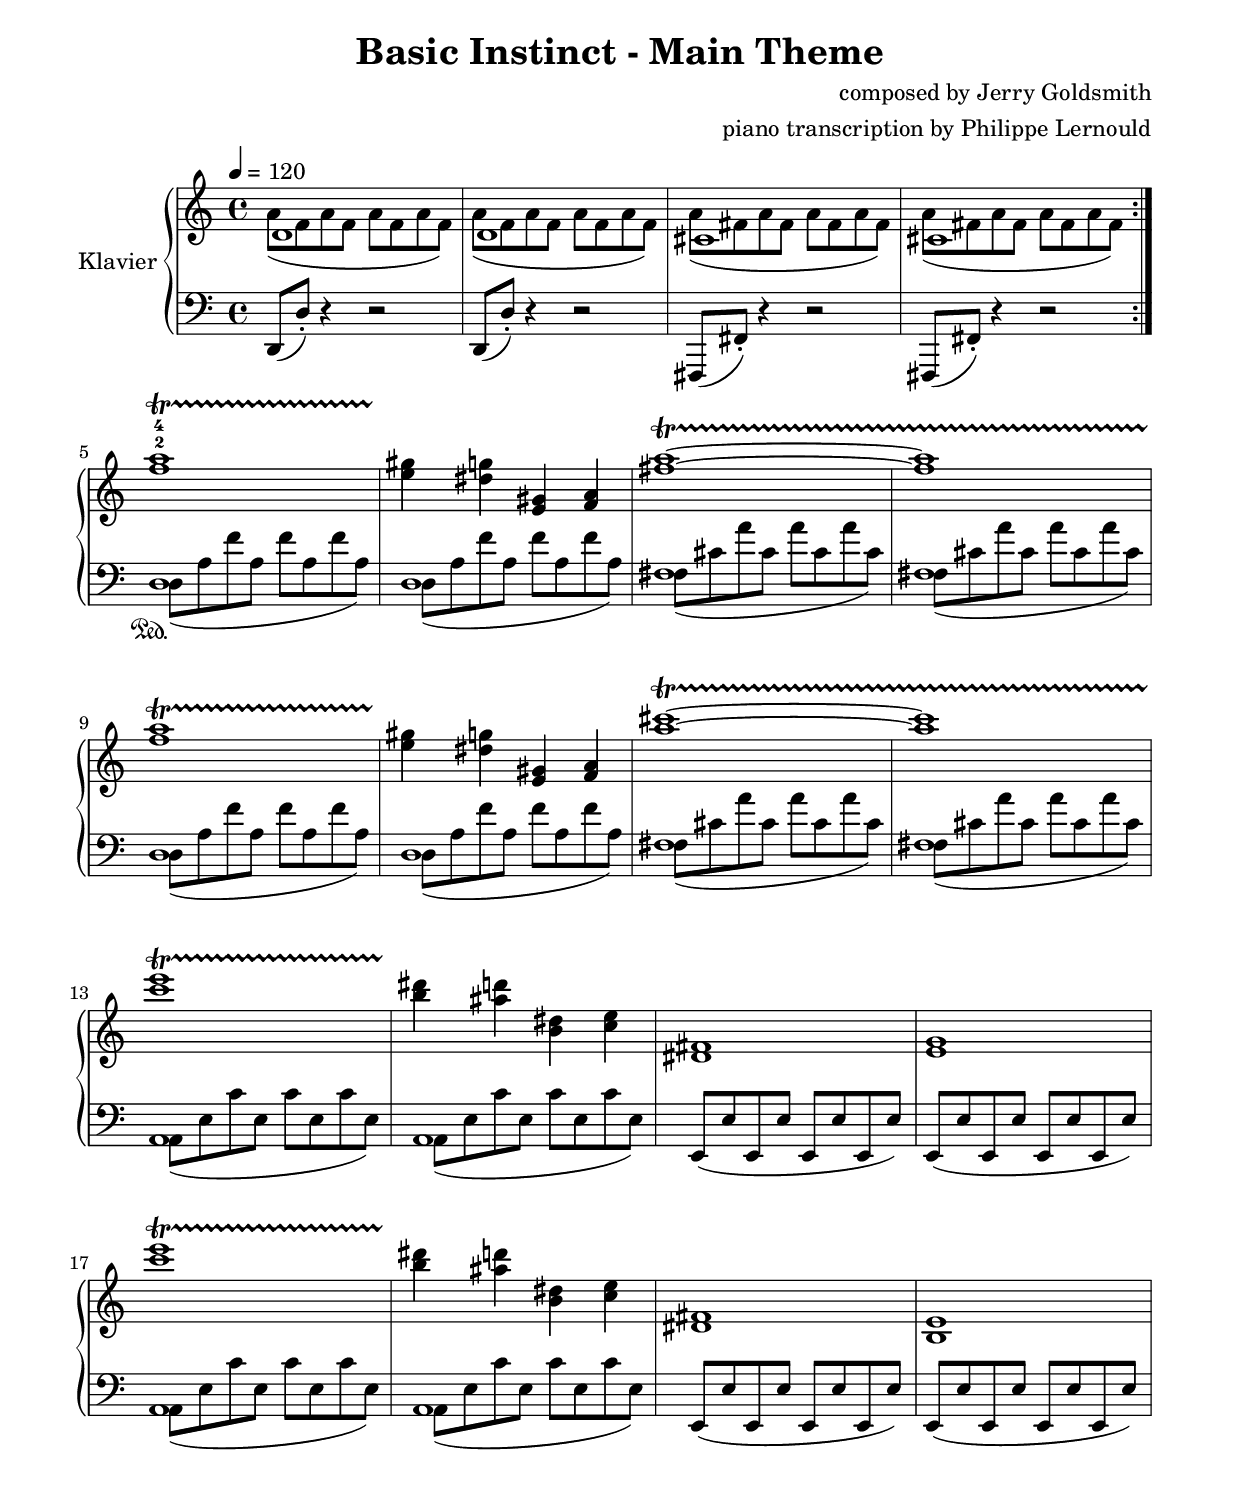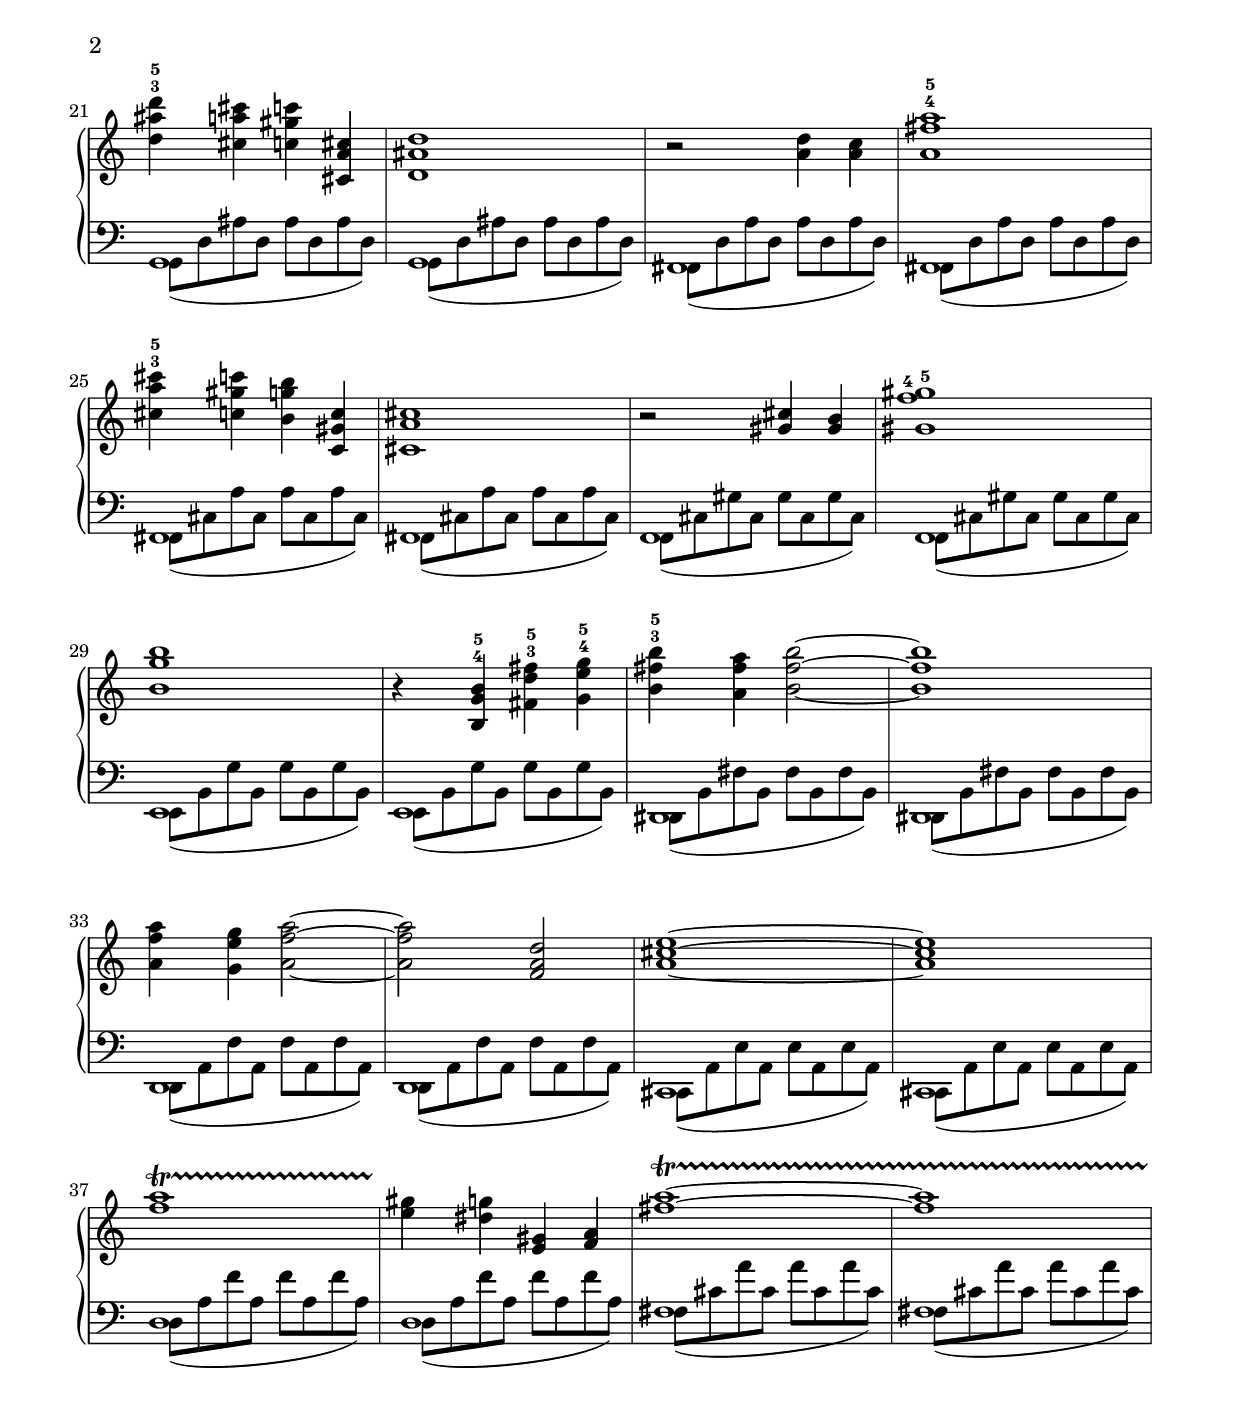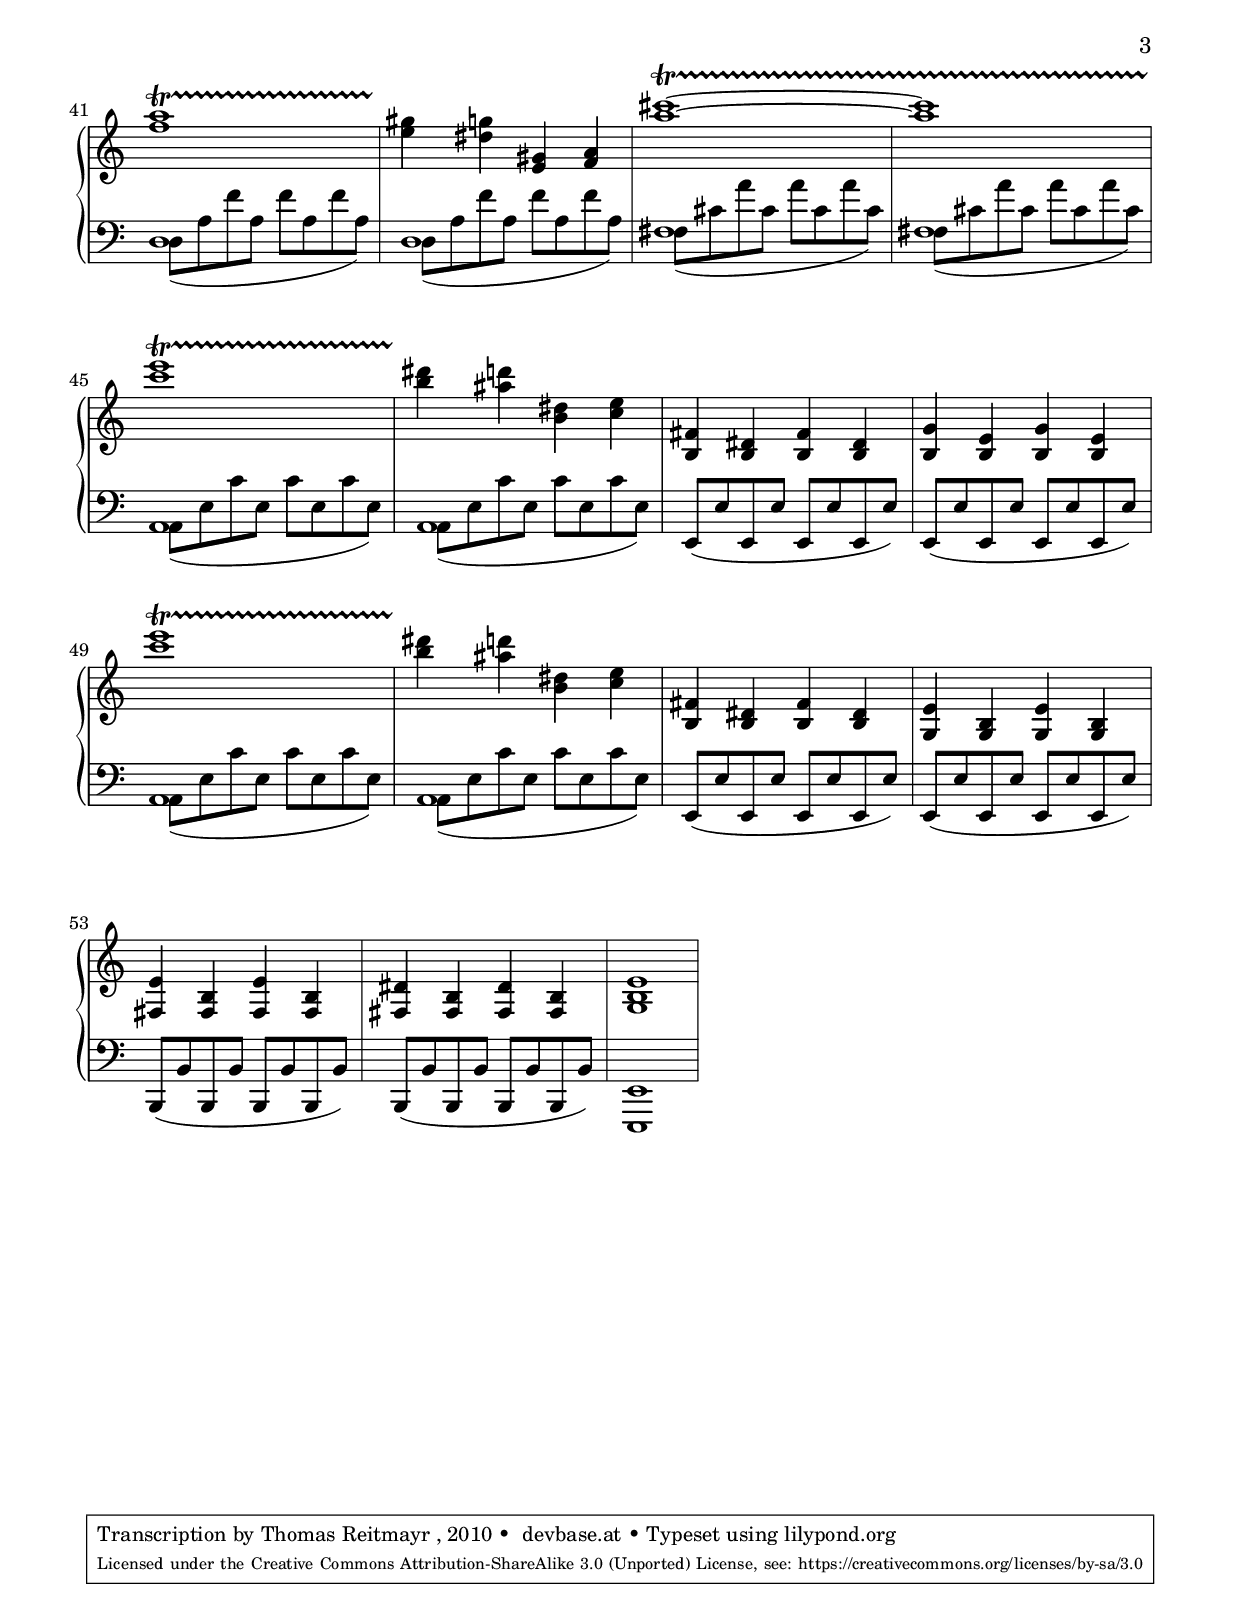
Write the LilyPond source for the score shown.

\version "2.24.0"

\header {
    title = "Basic Instinct - Main Theme"
    composer = "composed by Jerry Goldsmith"
    arranger = \markup \line { "piano transcription by" \with-url "http://www.youtube.com/user/PhilippeLernould" "Philippe Lernould" }
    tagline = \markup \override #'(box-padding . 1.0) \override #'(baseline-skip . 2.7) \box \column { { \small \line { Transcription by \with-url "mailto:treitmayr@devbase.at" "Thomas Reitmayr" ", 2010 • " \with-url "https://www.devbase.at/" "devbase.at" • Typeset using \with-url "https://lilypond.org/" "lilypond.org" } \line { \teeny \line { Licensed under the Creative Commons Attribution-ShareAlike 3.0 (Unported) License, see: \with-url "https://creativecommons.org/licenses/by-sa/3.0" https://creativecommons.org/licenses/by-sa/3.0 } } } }
    %tagline = \markup \override #'(box-padding . 1.0) \override #'(baseline-skip . 2.7) \box \column { { \small \line { Transcription by \with-url "mailto:treitmayr@devbase.at" "Thomas Reitmayr" ", 2010 • " \with-url "https://www.devbase.at/" "devbase.at" • Typeset using \with-url "https://lilypond.org/" "lilypond.org" } } }
}

\paper {
    #(set-paper-size "a4")
    line-width    = 180\mm
    left-margin   = 15\mm
    top-margin    = 15\mm
    bottom-margin = 20\mm
    %%indent = 50\mm
    system-system-spacing.minimum-distance = #17
    %%set to ##t if your score is less than one page:
    ragged-last = ##t
    %ragged-last-bottom = ##t
    ragged-bottom = ##t
}

global = {
    \key c \major
    \time 4/4
    \tempo 4 = 120
    %%\override Fingering.stencil = ##f
    %%\override Fingering.add-stem-support = ##t
    %%\override Fingering.staff-padding = #'()
}

right = \relative c' {
    \global
    % Musik folgt hier.
    %\clef treble
    %\set Score.doubleRepeatBarType = #":|.|:"

    \repeat volta 2 {
        << d1 \\ { a'8 ( f a f a f a f ) } >> | % 1
        << d1 \\ { a'8 ( f a f a f a f ) } >> | % 2
        << cis1 \\ { a'8 ( fis a fis a fis a fis ) } >> | % 3
        << cis1 \\ { a'8 ( fis a fis a fis a fis ) } >> | % 4
    }
    \break

    << <f'^2 a-4>1\startTrillSpan \\ s2\stopTrillSpan >> | % 5
    <e gis>4 <dis g> <e, gis> <f a> | % 6
    <<
        { <fis' a>1~\startTrillSpan | <fis a>1 } % 7
        \\ s2\stopTrillSpan
    >> | % 8
    \break

    << <f a>1\startTrillSpan \\ s2\stopTrillSpan >> | % 9
    <e gis>4 <dis g> <e, gis> <f a> | % 10
    <<
        { <a' cis>1~\startTrillSpan | <a cis>1 } % 11
        \\ s1.\stopTrillSpan
    >> | % 12
    \break

    << <c e>1\startTrillSpan \\ s2\stopTrillSpan >> | % 13
    <b dis>4 <ais d> <b, dis> <c e> | % 14
    <dis, fis>1 | % 15
    <e g>1 | % 16
    \break

    << <c'' e>1\startTrillSpan \\ s2\stopTrillSpan >> | % 17
    <b dis>4 <ais d> <b, dis> <c e> | % 18
    <dis, fis>1 |
    <b e>1 |
    \break

    <ais''^3 d-5 d,>4 <a cis cis,> <gis c c,> <a, cis cis,> |
    <ais d d,>1 |
    r2 <a d>4 <a c> |
    <fis'^4 a-5 a,>1 |
    \break

    <a^3 cis-5 cis,>4 <gis c c,> <g b b,> <gis, c c,> |
    <a cis cis,>1 |
    r2 <gis cis>4 <gis b> |
    <f'^4 gis-5 gis,>1 |
    \break

    <g b b,>1 |
    r4 <g,^4 b-5 b,>4 <d'^3 fis-5 fis,> <e^4 g-5 g,> |
    <fis^3 b-5 b,>4 <fis a a,> <fis b b,>2~ |
    <fis b b,>1 |
    \break

    <f a a,>4 <e g g,> <f a a,>2~ |
    <f a a,>2 <a, d f,>2 |
    <cis e a,>1~ |
    <cis e a,>1 |
    \break

    % 84'' (1'24'')
    << <f a>1\startTrillSpan \\ s2\stopTrillSpan >> | % 5
    <e gis>4 <dis g> <e, gis> <f a> | % 6
    <<
        { <fis' a>1~\startTrillSpan | <fis a>1 } % 7
        \\ s2\stopTrillSpan
    >> | % 8
    \break

    << <f a>1\startTrillSpan \\ s2\stopTrillSpan >> | % 41
    <e gis>4 <dis g> <e, gis> <f a> | % 42
    <<
        { <a' cis>1~\startTrillSpan | <a cis>1 } % 43
        \\ s1.\stopTrillSpan
    >> | % 44
    \break

    << <c e>1\startTrillSpan \\ s2\stopTrillSpan >> | % 45
    <b dis>4 <ais d> <b, dis> <c e> | % 46
    <fis, b,>4 <dis b> <fis b,> <dis b> | % 47
    <g b,>4 <e b> <g b,> <e b> | % 48
    \break

    << <c'' e>1\startTrillSpan \\ s2\stopTrillSpan >> | % 49
    <b dis>4 <ais d> <b, dis> <c e> | % 50
    <fis, b,>4 <dis b> <fis b,> <dis b> | % 51
    <e g,>4 <b g> <e g,> <b g> | % 52
    \break

    <e fis,>4 <b fis> <e fis,> <b fis> | % 53
    <dis fis,>4 <b fis> <dis fis,> <b fis> | % 54
    <e b g>1 | % 55
}


left = \relative c {
    \global
    % Musik folgt hier.

    \repeat volta 2 {
        d,8 ( d'8\staccato ) r4 r2  | % 1
        d,8 ( d'8\staccato ) r4 r2  | % 2
        fis,,8 ( fis'8\staccato ) r4 r2  | % 3
        fis,8 ( fis'8\staccato ) r4 r2  | % 4
    }

    << d'1 \\ { d8\sustainOn ( a' f' a, f' a, f' a, ) } >>
    << d,1 \\ { d8  ( a' f' a, f' a, f' a, ) } >>
    << fis1 \\ { fis8 ( cis' a' cis, a' cis, a' cis, ) } >>
    << fis,1 \\ { fis8 ( cis' a' cis, a' cis, a' cis, ) } >>

    << d,1 \\ { d8 ( a' f' a, f' a, f' a, ) } >>
    << d,1 \\ { d8 ( a' f' a, f' a, f' a, ) } >>
    << fis1 \\ { fis8 ( cis' a' cis, a' cis, a' cis, ) } >>
    << fis,1 \\ { fis8 ( cis' a' cis, a' cis, a' cis, ) } >>

    << a,1 \\ { a8 ( e' c' e, c' e, c' e, ) } >>
    << a,1 \\ { a8 ( e' c' e, c' e, c' e, ) } >>
    e,8 ( e' e, e' e, e' e, e' )
    e,8 ( e' e, e' e, e' e, e' )

    << a,1 \\ { a8 ( e' c' e, c' e, c' e, ) } >>
    << a,1 \\ { a8 ( e' c' e, c' e, c' e, ) } >>
    e,8 ( e' e, e' e, e' e, e' )
    e,8 ( e' e, e' e, e' e, e' )

    << g,1 \\ { g8 ( d' ais' d, ais' d, ais' d, ) } >>
    << g,1 \\ { g8 ( d' ais' d, ais' d, ais' d, ) } >>
    << fis,1 \\ { fis8 ( d' a' d, a' d, a' d, ) } >>
    << fis,1 \\ { fis8 ( d' a' d, a' d, a' d, ) } >>

    << fis,1 \\ { fis8 ( cis' a' cis, a' cis, a' cis, ) } >>
    << fis,1 \\ { fis8 ( cis' a' cis, a' cis, a' cis, ) } >>
    << f,1 \\ { f8 ( cis' gis' cis, gis' cis, gis' cis, ) } >>
    << f,1 \\ { f8 ( cis' gis' cis, gis' cis, gis' cis, ) } >>

    << e,1 \\ { e8 ( b' g' b, g' b, g' b, ) } >>
    << e,1 \\ { e8 ( b' g' b, g' b, g' b, ) } >>
    << dis,1 \\ { dis8 ( b' fis' b, fis' b, fis' b, ) } >>
    << dis,1 \\ { dis8 ( b' fis' b, fis' b, fis' b, ) } >>

    << d,1 \\ { d8 ( a' f' a, f' a, f' a, ) } >>
    << d,1 \\ { d8 ( a' f' a, f' a, f' a, ) } >>
    << cis,1 \\ { cis8 ( a' e' a, e' a, e' a, ) } >>
    << cis,1 \\ { cis8 ( a' e' a, e' a, e' a, ) } >>

    << d1 \\ { d8 ( a' f' a, f' a, f' a, ) } >>
    << d,1 \\ { d8  ( a' f' a, f' a, f' a, ) } >>
    << fis1 \\ { fis8 ( cis' a' cis, a' cis, a' cis, ) } >>
    << fis,1 \\ { fis8 ( cis' a' cis, a' cis, a' cis, ) } >>

    << d,1 \\ { d8 ( a' f' a, f' a, f' a, ) } >>
    << d,1 \\ { d8 ( a' f' a, f' a, f' a, ) } >>
    << fis1 \\ { fis8 ( cis' a' cis, a' cis, a' cis, ) } >>
    << fis,1 \\ { fis8 ( cis' a' cis, a' cis, a' cis, ) } >>

    << a,1 \\ { a8 ( e' c' e, c' e, c' e, ) } >>
    << a,1 \\ { a8 ( e' c' e, c' e, c' e, ) } >>
    e,8 ( e' e, e' e, e' e, e' )
    e,8 ( e' e, e' e, e' e, e' )

    << a,1 \\ { a8 ( e' c' e, c' e, c' e, ) } >>
    << a,1 \\ { a8 ( e' c' e, c' e, c' e, ) } >>
    e,8 ( e' e, e' e, e' e, e' )
    e,8 ( e' e, e' e, e' e, e' )

    b,8 ( b' b, b' b, b' b, b' )
    b,8 ( b' b, b' b, b' b, b' )
    <e, e,>1
}


pianoPart = \new PianoStaff \with {
    instrumentName = "Klavier"
    \override BarLine.hair-thickness = #1.0
} <<
    \new Staff = "right" \with {
        midiInstrument = "acoustic grand"
    } \right
    \new Staff = "left" \with {
        midiInstrument = "acoustic grand"
    } { \clef bass \left }
>>

\score {
    <<
        \pianoPart
    >>
    \layout { }
    \midi {
    }
}
